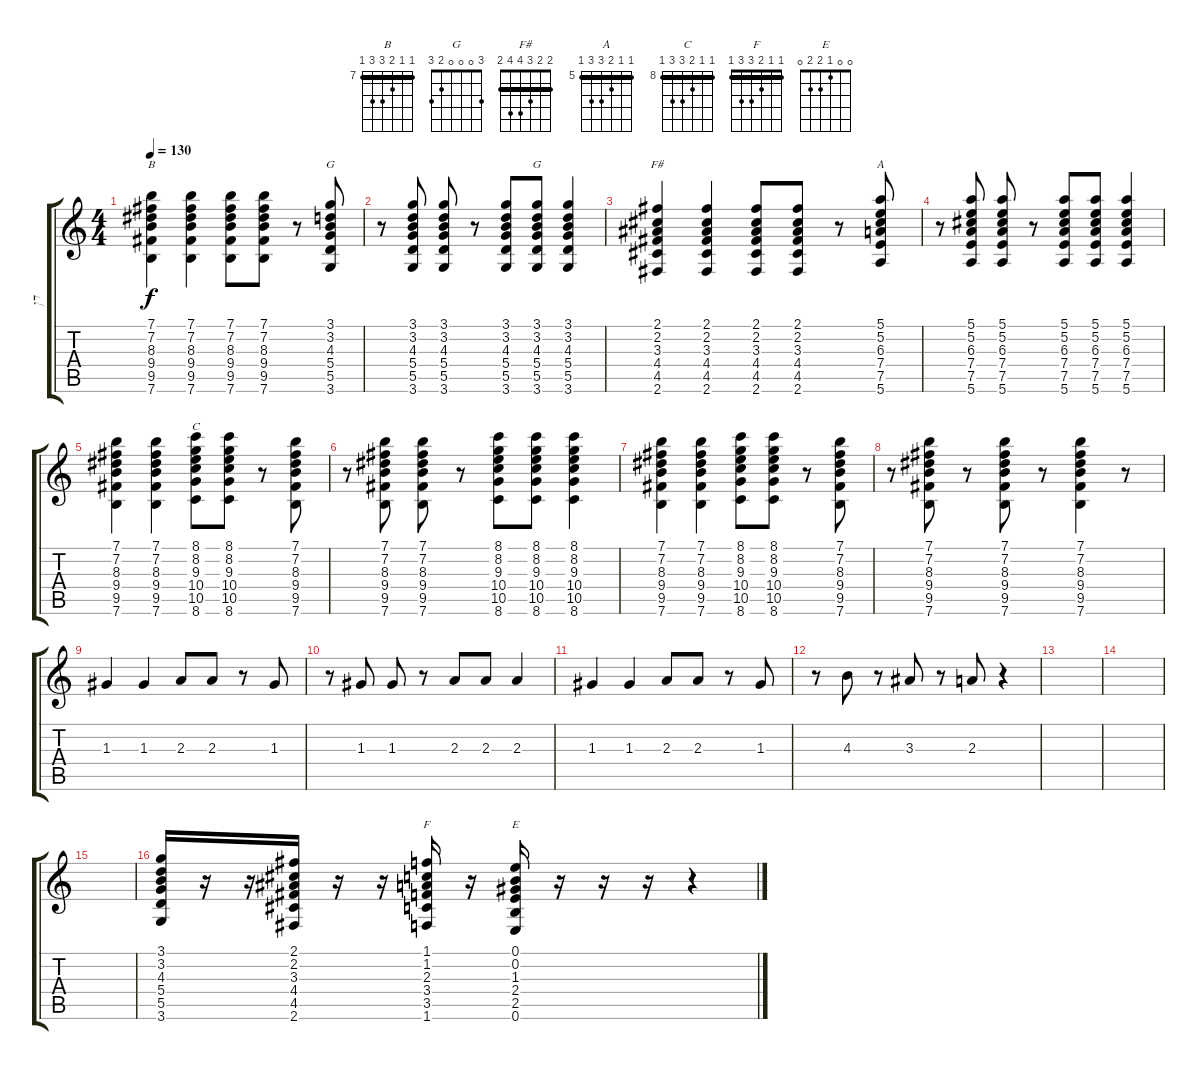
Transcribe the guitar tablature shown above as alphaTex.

\track ("דן" "דן") {instrument acousticguitarnylon}
\staff {score tabs}
\tuning (E4 B3 G3 D3 A2 E2) {hide}
\chord ("B" 7 7 8 9 9 7) {firstfret 7 barre 7}
\chord ("G" 3 3 4 5 5 3) {barre 3}
\chord ("G" 3 0 0 0 2 3)
\chord ("F#" 2 2 3 4 4 2) {barre 2}
\chord ("A" 5 5 6 7 7 5) {firstfret 5 barre 5}
\chord ("C" 8 8 9 10 10 8) {firstfret 8 barre 8}
\chord ("F" 1 1 2 3 3 1) {barre 1}
\chord ("E" 0 0 1 2 2 0)
\ts (4 4)
\tempo 130
\clef g2
\ks c
(7.1 7.2 8.3 9.4 9.5 7.6).4{ch "B" dy f} (7.1 7.2 8.3 9.4 9.5 7.6).4 (7.1 7.2 8.3 9.4 9.5 7.6).8 (7.1 7.2 8.3 9.4 9.5 7.6).8 r.8 (3.1 3.2 4.3 5.4 5.5 3.6).8{ch "G"} |
r.8 (3.1 3.2 4.3 5.4 5.5 3.6).8 (3.1 3.2 4.3 5.4 5.5 3.6).8 r.8 (3.1 3.2 4.3 5.4 5.5 3.6).8 (3.1 3.2 4.3 5.4 5.5 3.6).8{ch "G"} (3.1 3.2 4.3 5.4 5.5 3.6).4 |
(2.1 2.2 3.3 4.4 4.5 2.6).4{ch "F#"} (2.1 2.2 3.3 4.4 4.5 2.6).4 (2.1 2.2 3.3 4.4 4.5 2.6).8 (2.1 2.2 3.3 4.4 4.5 2.6).8 r.8 (5.1 5.2 6.3 7.4 7.5 5.6).8{ch "A"} |
r.8 (5.1 5.2 6.3 7.4 7.5 5.6).8 (5.1 5.2 6.3 7.4 7.5 5.6).8 r.8 (5.1 5.2 6.3 7.4 7.5 5.6).8 (5.1 5.2 6.3 7.4 7.5 5.6).8 (5.1 5.2 6.3 7.4 7.5 5.6).4 |
(7.1 7.2 8.3 9.4 9.5 7.6).4 (7.1 7.2 8.3 9.4 9.5 7.6).4 (8.1 8.2 9.3 10.4 10.5 8.6).8{ch "C"} (8.1 8.2 9.3 10.4 10.5 8.6).8 r.8 (7.1 7.2 8.3 9.4 9.5 7.6).8 |
r.8 (7.1 7.2 8.3 9.4 9.5 7.6).8 (7.1 7.2 8.3 9.4 9.5 7.6).8 r.8 (8.1 8.2 9.3 10.4 10.5 8.6).8 (8.1 8.2 9.3 10.4 10.5 8.6).8 (8.1 8.2 9.3 10.4 10.5 8.6).4 |
(7.1 7.2 8.3 9.4 9.5 7.6).4 (7.1 7.2 8.3 9.4 9.5 7.6).4 (8.1 8.2 9.3 10.4 10.5 8.6).8 (8.1 8.2 9.3 10.4 10.5 8.6).8 r.8 (7.1 7.2 8.3 9.4 9.5 7.6).8 |
r.8 (7.1 7.2 8.3 9.4 9.5 7.6).8 r.8 (7.1 7.2 8.3 9.4 9.5 7.6).8 r.8 (7.1 7.2 8.3 9.4 9.5 7.6).4 r.8 |
1.3.4 1.3.4 2.3.8 2.3.8 r.8 1.3.8 |
r.8 1.3.8 1.3.8 r.8 2.3.8 2.3.8 2.3.4 |
1.3.4 1.3.4 2.3.8 2.3.8 r.8 1.3.8 |
r.8 4.3.8 r.8 3.3.8 r.8 2.3.8 r.4 |
|
|
|
(3.1 3.2 4.3 5.4 5.5 3.6).16 r.16 r.16 (2.1 2.2 3.3 4.4 4.5 2.6).16 r.16 r.16 (1.1 1.2 2.3 3.4 3.5 1.6).16{ch "F"} r.16 (0.1 0.2 1.3 2.4 2.5 0.6).16{ch "E"} r.16 r.16 r.16 r.4
